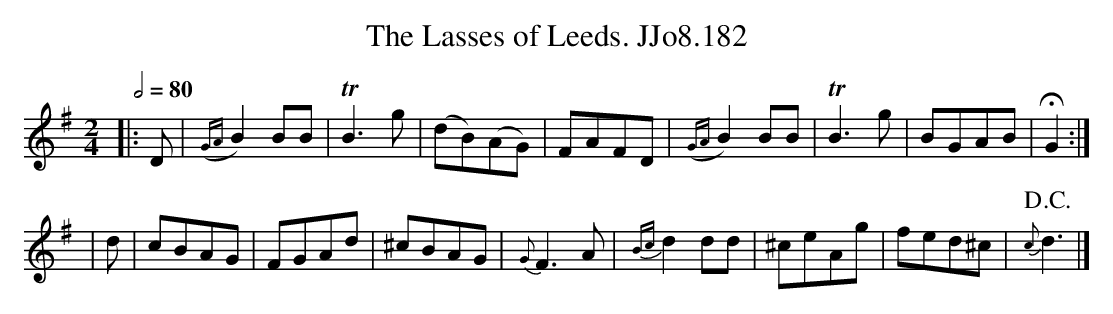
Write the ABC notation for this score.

X:1
T:Lasses of Leeds. JJo8.182, The
M:2/4
L:1/8
Q:1/2=80
K:G
|:D|({GA}B2)BB|TB3g|(dB)(AG)|FAFD|({GA}B2)BB|TB3g|BGAB|!fermata!G2:|
|d|cBAG|FGAd|^cBAG|{G}F3A|{Bc}d2dd|^ceAg|fed^c|!D.C.!{c}d3|]
